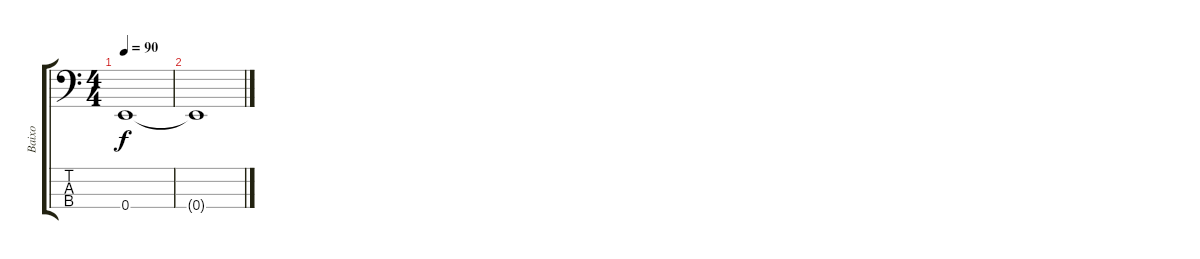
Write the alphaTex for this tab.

\track ("Baixo" "Baixo") {instrument electricbasspick}
\staff {score tabs}
\tuning (G2 D2 A1 E1) {hide}
\ts (4 4)
\tempo 90
\clef f4
\ks c
0.4{t}.1{dy f} |
0.4{t}.1
